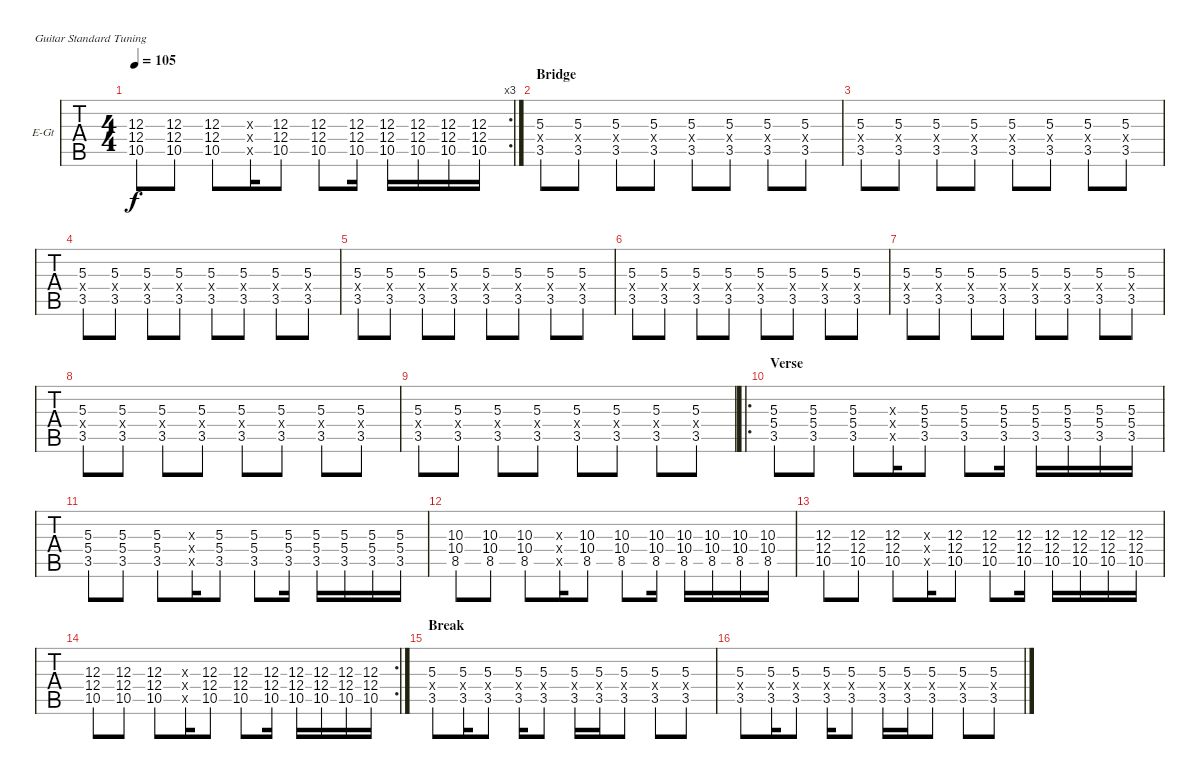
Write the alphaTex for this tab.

\bracketExtendMode groupsimilarinstruments
\firstSystemTrackNameOrientation horizontal
\otherSystemsTrackNameOrientation horizontal
\track ("Nick" "E-Gt") {instrument overdrivenguitar}
\staff {tabs}
\tuning (E4 B3 G3 D3 A2 E2)
\rc 3
\ts (4 4)
\tempo 105
\clef g2
\ks c
(12.3 12.4 10.5).8{dy f} (12.3 12.4 10.5).8 (12.3 12.4 10.5).8 (5.3{x} 5.4{x} 3.5{x}).16 (12.3 12.4 10.5).8 (12.3 12.4 10.5).8 (12.3 12.4 10.5).16 (12.3 12.4 10.5).16 (12.3 12.4 10.5).16 (12.3 12.4 10.5).16 (12.3 12.4 10.5).16 |
\section ("" "Bridge")
(5.3 0.4{x} 3.5).8 (5.3 0.4{x} 3.5).8 (5.3 0.4{x} 3.5).8 (5.3 0.4{x} 3.5).8 (5.3 0.4{x} 3.5).8 (5.3 0.4{x} 3.5).8 (5.3 0.4{x} 3.5).8 (5.3 0.4{x} 3.5).8 |
(5.3 0.4{x} 3.5).8 (5.3 0.4{x} 3.5).8 (5.3 0.4{x} 3.5).8 (5.3 0.4{x} 3.5).8 (5.3 0.4{x} 3.5).8 (5.3 0.4{x} 3.5).8 (5.3 0.4{x} 3.5).8 (5.3 0.4{x} 3.5).8 |
(5.3 0.4{x} 3.5).8 (5.3 0.4{x} 3.5).8 (5.3 0.4{x} 3.5).8 (5.3 0.4{x} 3.5).8 (5.3 0.4{x} 3.5).8 (5.3 0.4{x} 3.5).8 (5.3 0.4{x} 3.5).8 (5.3 0.4{x} 3.5).8 |
(5.3 0.4{x} 3.5).8 (5.3 0.4{x} 3.5).8 (5.3 0.4{x} 3.5).8 (5.3 0.4{x} 3.5).8 (5.3 0.4{x} 3.5).8 (5.3 0.4{x} 3.5).8 (5.3 0.4{x} 3.5).8 (5.3 0.4{x} 3.5).8 |
(5.3 0.4{x} 3.5).8 (5.3 0.4{x} 3.5).8 (5.3 0.4{x} 3.5).8 (5.3 0.4{x} 3.5).8 (5.3 0.4{x} 3.5).8 (5.3 0.4{x} 3.5).8 (5.3 0.4{x} 3.5).8 (5.3 0.4{x} 3.5).8 |
(5.3 0.4{x} 3.5).8 (5.3 0.4{x} 3.5).8 (5.3 0.4{x} 3.5).8 (5.3 0.4{x} 3.5).8 (5.3 0.4{x} 3.5).8 (5.3 0.4{x} 3.5).8 (5.3 0.4{x} 3.5).8 (5.3 0.4{x} 3.5).8 |
(5.3 0.4{x} 3.5).8 (5.3 0.4{x} 3.5).8 (5.3 0.4{x} 3.5).8 (5.3 0.4{x} 3.5).8 (5.3 0.4{x} 3.5).8 (5.3 0.4{x} 3.5).8 (5.3 0.4{x} 3.5).8 (5.3 0.4{x} 3.5).8 |
(5.3 0.4{x} 3.5).8 (5.3 0.4{x} 3.5).8 (5.3 0.4{x} 3.5).8 (5.3 0.4{x} 3.5).8 (5.3 0.4{x} 3.5).8 (5.3 0.4{x} 3.5).8 (5.3 0.4{x} 3.5).8 (5.3 0.4{x} 3.5).8 |
\ro
\section ("" "Verse")
(5.3 5.4 3.5).8 (5.3 5.4 3.5).8 (5.3 5.4 3.5).8 (5.3{x} 5.4{x} 3.5{x}).16 (5.3 5.4 3.5).8 (5.3 5.4 3.5).8 (5.3 5.4 3.5).16 (5.3 5.4 3.5).16 (5.3 5.4 3.5).16 (5.3 5.4 3.5).16 (5.3 5.4 3.5).16 |
(5.3 5.4 3.5).8 (5.3 5.4 3.5).8 (5.3 5.4 3.5).8 (5.3{x} 5.4{x} 3.5{x}).16 (5.3 5.4 3.5).8 (5.3 5.4 3.5).8 (5.3 5.4 3.5).16 (5.3 5.4 3.5).16 (5.3 5.4 3.5).16 (5.3 5.4 3.5).16 (5.3 5.4 3.5).16 |
(10.3 10.4 8.5).8 (10.3 10.4 8.5).8 (10.3 10.4 8.5).8 (5.3{x} 7.4{x} 5.5{x}).16 (10.3 10.4 8.5).8 (10.3 10.4 8.5).8 (10.3 10.4 8.5).16 (10.3 10.4 8.5).16 (10.3 10.4 8.5).16 (10.3 10.4 8.5).16 (10.3 10.4 8.5).16 |
(12.3 12.4 10.5).8 (12.3 12.4 10.5).8 (12.3 12.4 10.5).8 (5.3{x} 5.4{x} 3.5{x}).16 (12.3 12.4 10.5).8 (12.3 12.4 10.5).8 (12.3 12.4 10.5).16 (12.3 12.4 10.5).16 (12.3 12.4 10.5).16 (12.3 12.4 10.5).16 (12.3 12.4 10.5).16 |
\rc 2
(12.3 12.4 10.5).8 (12.3 12.4 10.5).8 (12.3 12.4 10.5).8 (5.3{x} 5.4{x} 3.5{x}).16 (12.3 12.4 10.5).8 (12.3 12.4 10.5).8 (12.3 12.4 10.5).16 (12.3 12.4 10.5).16 (12.3 12.4 10.5).16 (12.3 12.4 10.5).16 (12.3 12.4 10.5).16 |
\section ("" "Break")
(5.3 0.4{x} 3.5).8 (5.3 0.4{x} 3.5).16 (5.3 0.4{x} 3.5).8 (5.3 0.4{x} 3.5).16 (5.3 0.4{x} 3.5).8 (5.3 0.4{x} 3.5).16 (5.3 0.4{x} 3.5).16 (5.3 0.4{x} 3.5).8 (5.3 0.4{x} 3.5).8 (5.3 0.4{x} 3.5).8 |
(5.3 0.4{x} 3.5).8 (5.3 0.4{x} 3.5).16 (5.3 0.4{x} 3.5).8 (5.3 0.4{x} 3.5).16 (5.3 0.4{x} 3.5).8 (5.3 0.4{x} 3.5).16 (5.3 0.4{x} 3.5).16 (5.3 0.4{x} 3.5).8 (5.3 0.4{x} 3.5).8 (5.3 0.4{x} 3.5).8
